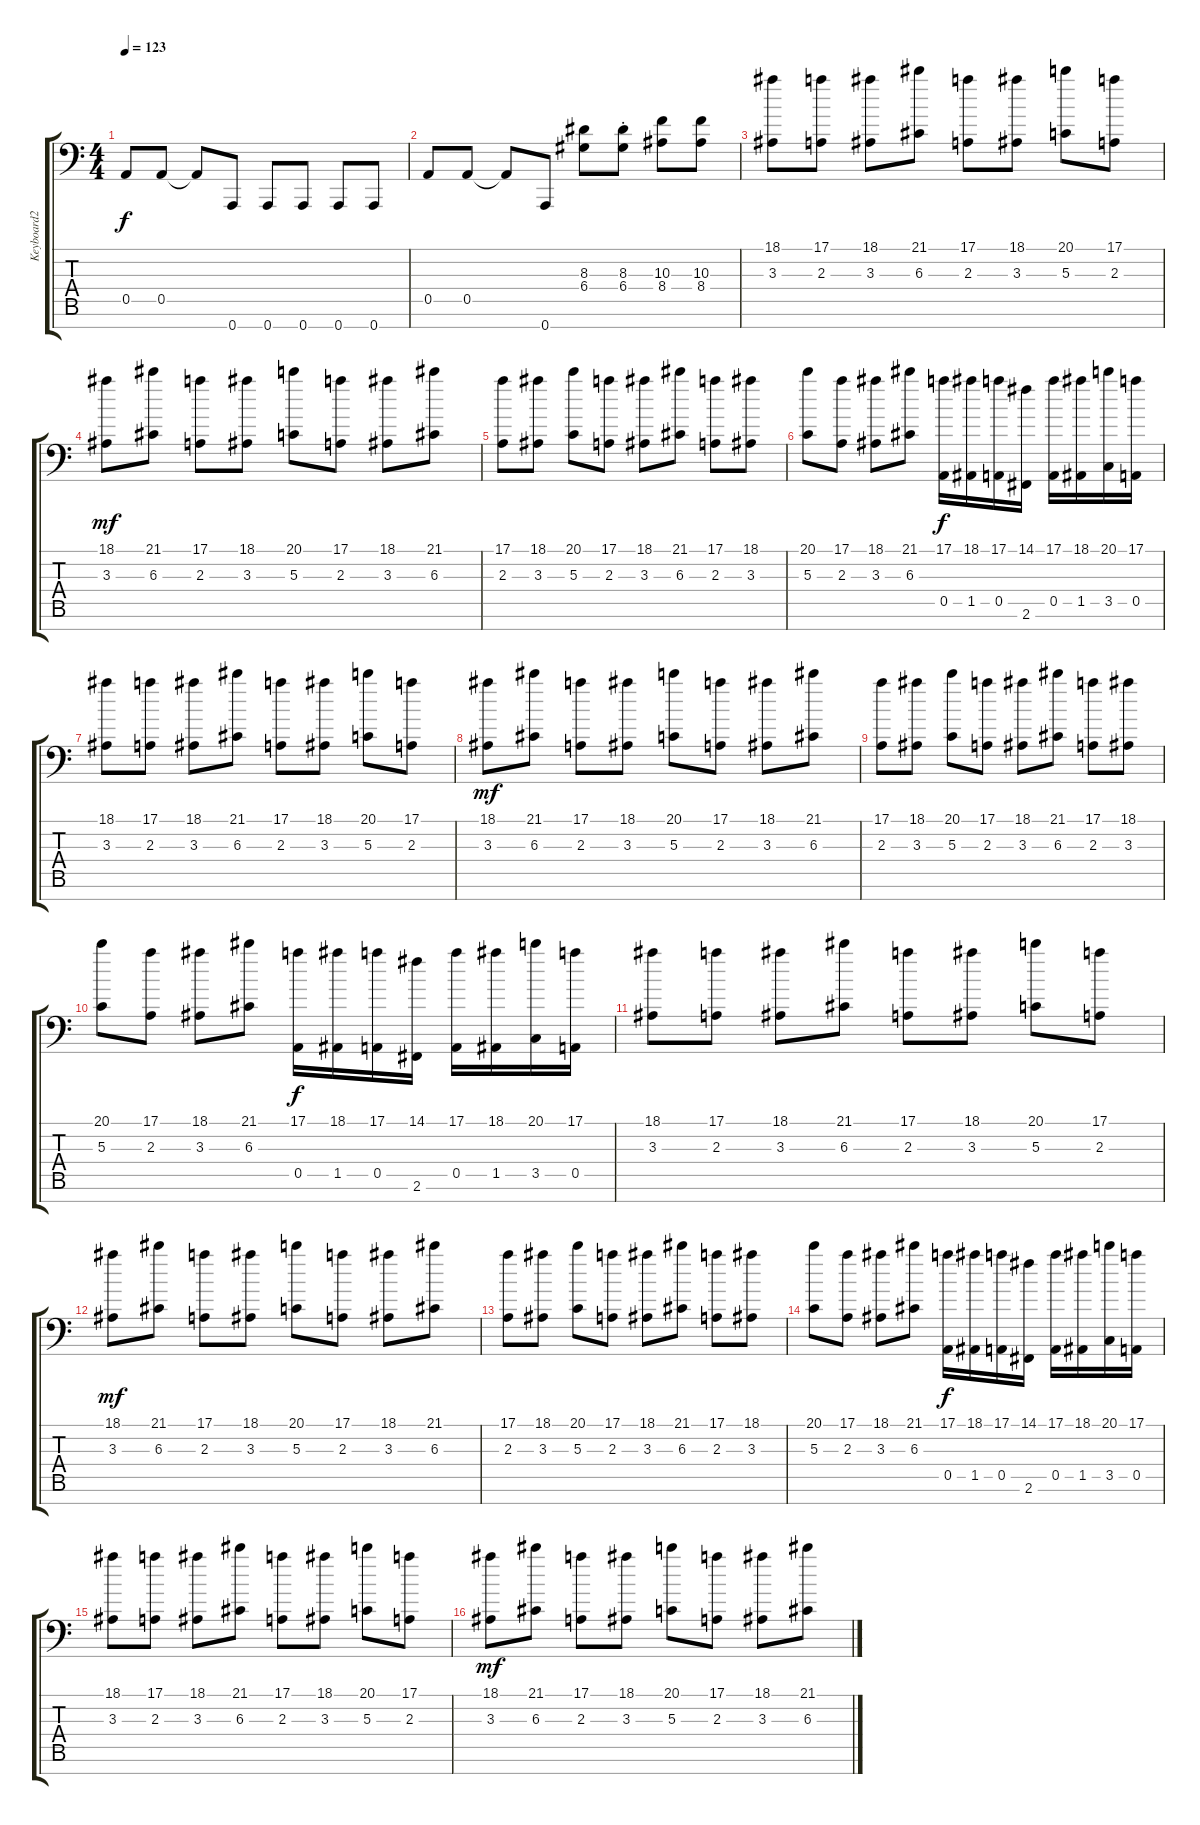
\track ("Keyboard2" "Keyboard2") {instrument lead1square}
\staff {score tabs}
\tuning (E4 B3 G3 D3 A2 E2 A1) {hide}
\ts (4 4)
\tempo 123
\clef f4
\ks c
0.5.8{dy f} 0.5.8 0.5{t}.8 0.7.8 0.7.8 0.7.8 0.7.8 0.7.8 |
0.5.8 0.5.8 0.5{t}.8 0.7.8 (8.3 6.4).8 (8.3{st} 6.4{st}).8 (10.3 8.4).8 (10.3 8.4).8 |
(18.1 3.3).8{instrument tremolostrings} (17.1 2.3).8 (18.1 3.3).8 (21.1 6.3).8 (17.1 2.3).8 (18.1 3.3).8 (20.1 5.3).8 (17.1 2.3).8 |
(18.1 3.3).8{dy mf} (21.1 6.3).8 (17.1 2.3).8 (18.1 3.3).8 (20.1 5.3).8 (17.1 2.3).8 (18.1 3.3).8 (21.1 6.3).8 |
(17.1 2.3).8 (18.1 3.3).8 (20.1 5.3).8 (17.1 2.3).8 (18.1 3.3).8 (21.1 6.3).8 (17.1 2.3).8 (18.1 3.3).8 |
(20.1 5.3).8 (17.1 2.3).8 (18.1 3.3).8 (21.1 6.3).8 (17.1 0.5).16{dy f} (18.1 1.5).16 (17.1 0.5).16 (14.1 2.6).16 (17.1 0.5).16 (18.1 1.5).16 (20.1 3.5).16 (17.1 0.5).16 |
(18.1 3.3).8 (17.1 2.3).8 (18.1 3.3).8 (21.1 6.3).8 (17.1 2.3).8 (18.1 3.3).8 (20.1 5.3).8 (17.1 2.3).8 |
(18.1 3.3).8{dy mf} (21.1 6.3).8 (17.1 2.3).8 (18.1 3.3).8 (20.1 5.3).8 (17.1 2.3).8 (18.1 3.3).8 (21.1 6.3).8 |
(17.1 2.3).8 (18.1 3.3).8 (20.1 5.3).8 (17.1 2.3).8 (18.1 3.3).8 (21.1 6.3).8 (17.1 2.3).8 (18.1 3.3).8 |
(20.1 5.3).8 (17.1 2.3).8 (18.1 3.3).8 (21.1 6.3).8 (17.1 0.5).16{dy f} (18.1 1.5).16 (17.1 0.5).16 (14.1 2.6).16 (17.1 0.5).16 (18.1 1.5).16 (20.1 3.5).16 (17.1 0.5).16 |
(18.1 3.3).8 (17.1 2.3).8 (18.1 3.3).8 (21.1 6.3).8 (17.1 2.3).8 (18.1 3.3).8 (20.1 5.3).8 (17.1 2.3).8 |
(18.1 3.3).8{dy mf} (21.1 6.3).8 (17.1 2.3).8 (18.1 3.3).8 (20.1 5.3).8 (17.1 2.3).8 (18.1 3.3).8 (21.1 6.3).8 |
(17.1 2.3).8 (18.1 3.3).8 (20.1 5.3).8 (17.1 2.3).8 (18.1 3.3).8 (21.1 6.3).8 (17.1 2.3).8 (18.1 3.3).8 |
(20.1 5.3).8 (17.1 2.3).8 (18.1 3.3).8 (21.1 6.3).8 (17.1 0.5).16{dy f} (18.1 1.5).16 (17.1 0.5).16 (14.1 2.6).16 (17.1 0.5).16 (18.1 1.5).16 (20.1 3.5).16 (17.1 0.5).16 |
(18.1 3.3).8 (17.1 2.3).8 (18.1 3.3).8 (21.1 6.3).8 (17.1 2.3).8 (18.1 3.3).8 (20.1 5.3).8 (17.1 2.3).8 |
(18.1 3.3).8{dy mf} (21.1 6.3).8 (17.1 2.3).8 (18.1 3.3).8 (20.1 5.3).8 (17.1 2.3).8 (18.1 3.3).8 (21.1 6.3).8
